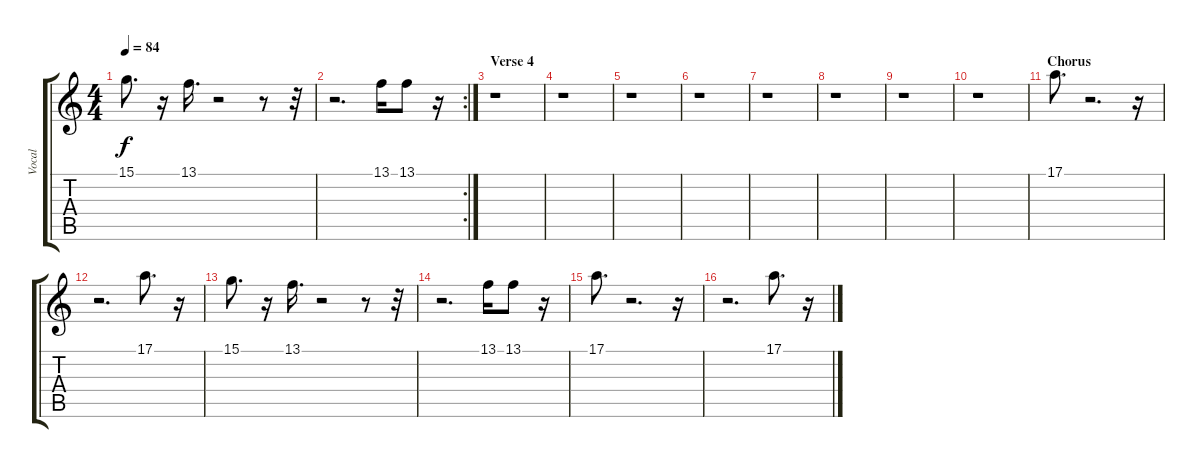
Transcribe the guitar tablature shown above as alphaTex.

\track ("Vocal" "Vocal") {instrument tangoaccordion}
\staff {score tabs}
\tuning (E4 B3 G3 D3 A2 E2) {hide}
\ts (4 4)
\tempo 84
\clef g2
\ks c
15.1.8{d dy f} r.16 13.1.16{d} r.2 r.8 r.32 |
\rc 2
r.2{d} 13.1.16 13.1.8 r.16 |
\section ("" "Verse 4")
r.1 |
r.1 |
r.1 |
r.1 |
r.1 |
r.1 |
r.1 |
r.1 |
\section ("" "Chorus")
17.1.8{d} r.2{d} r.16 |
r.2{d} 17.1.8{d} r.16 |
15.1.8{d} r.16 13.1.16{d} r.2 r.8 r.32 |
r.2{d} 13.1.16 13.1.8 r.16 |
17.1.8{d} r.2{d} r.16 |
r.2{d} 17.1.8{d} r.16
